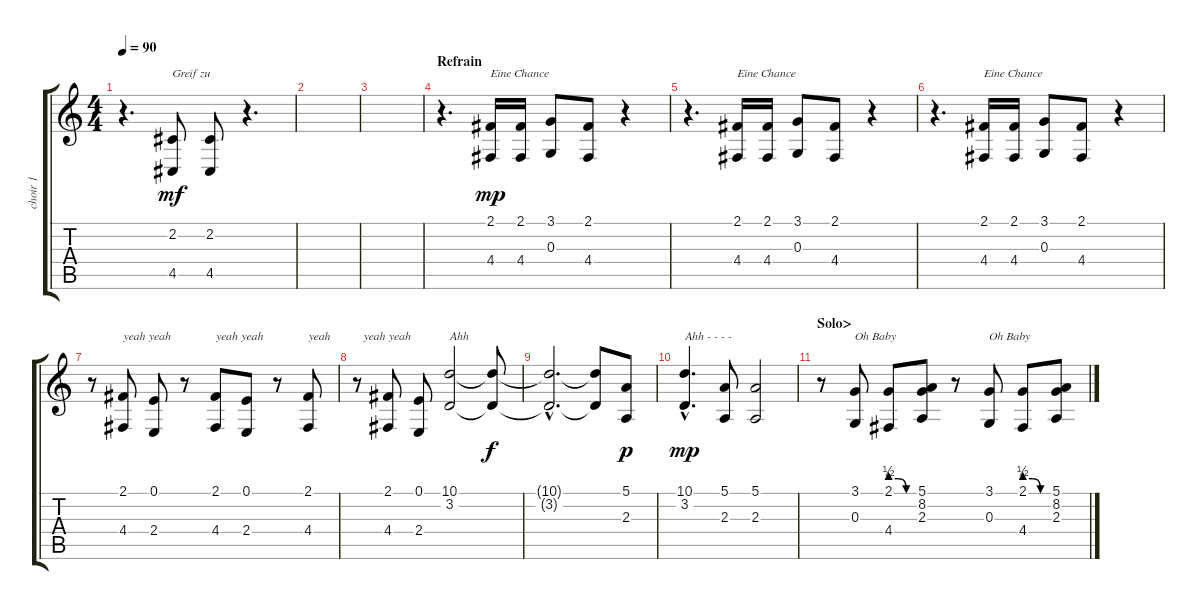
\track ("choir 1" "choir 1") {instrument lead2sawtooth}
\staff {score tabs}
\tuning (E4 B3 G3 D3 A2 E2) {hide}
\ts (4 4)
\tempo 90
\clef g2
\ks c
r.4{d dy mp} (2.2 4.5).8{txt "Greif zu" dy mf} (2.2 4.5).8 r.4{d} |
|
|
\section ("" "Refrain")
r.4{d} (2.1 4.4).16{txt "Eine Chance" dy mp} (2.1 4.4).16 (3.1 0.3).8 (2.1 4.4).8 r.4 |
r.4{d} (2.1 4.4).16{txt "Eine Chance"} (2.1 4.4).16 (3.1 0.3).8 (2.1 4.4).8 r.4 |
r.4{d} (2.1 4.4).16{txt "Eine Chance"} (2.1 4.4).16 (3.1 0.3).8 (2.1 4.4).8 r.4 |
r.8 (2.1 4.4).8{txt "yeah yeah"} (0.1 2.4).8 r.8 (2.1 4.4).8{txt "yeah yeah"} (0.1 2.4).8 r.8 (2.1 4.4).8{txt "yeah"} |
r.8{txt "  yeah yeah"} (2.1 4.4).8 (0.1 2.4).8 (10.1 3.2).2{txt "Ahh"} (10.1{t} 3.2{t}).8{dy f} |
(10.1{hac t} 3.2{hac t}).2{d} (10.1{t} 3.2{t}).8 (5.1 2.3).8{dy p} |
(10.1{hac} 3.2{hac}).4{d txt "Ahh - - - - " dy mp} (5.1 2.3).8 (5.1 2.3).2 |
\section ("" "Solo>")
r.8 (3.1 0.3).8{txt "Oh Baby"} (2.1{be (custom 0 2 20 2 40 0 60 0)} 4.4).8 (5.1 8.2 2.3).8 r.8 (3.1 0.3).8{txt "Oh Baby"} (2.1{be (custom 0 2 20 2 40 0 60 0)} 4.4).8 (5.1 8.2 2.3).8
